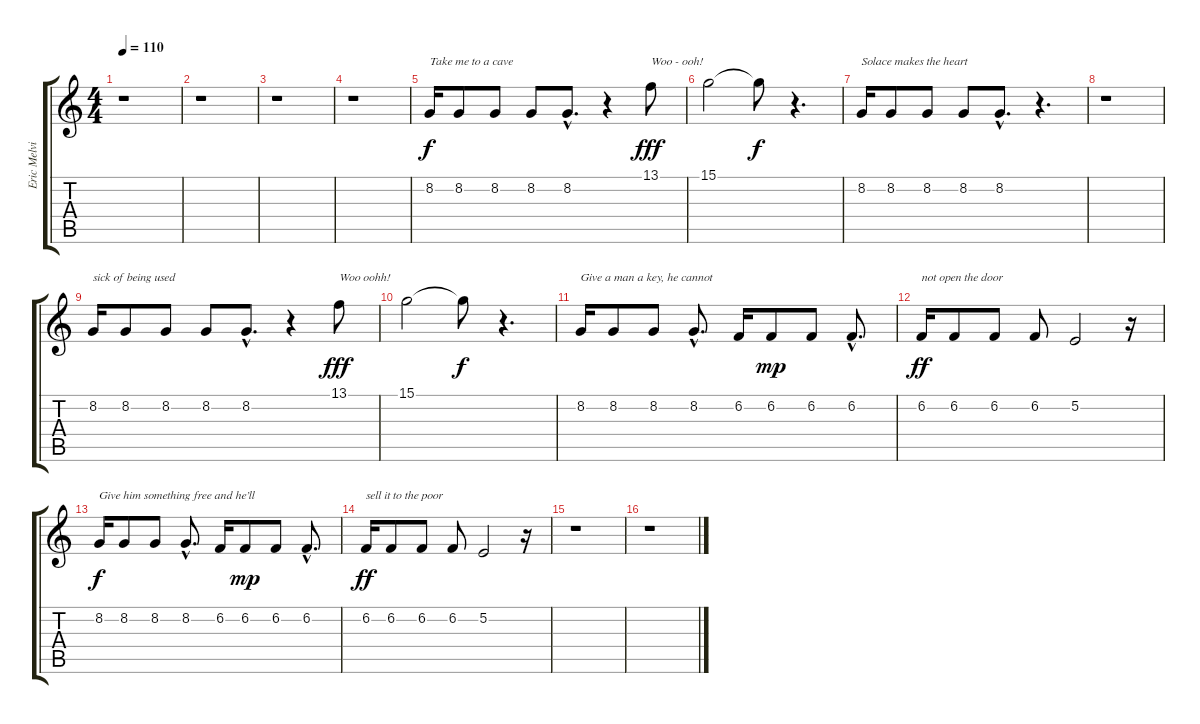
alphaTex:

\track ("Eric Melvin - Back Vocal" "Eric Melvi") {instrument lead1square}
\staff {score tabs}
\tuning (E4 B3 G3 D3 A2 E2) {hide}
\ts (4 4)
\tempo 110
\clef g2
\ks c
r.1{dy f} |
r.1 |
r.1 |
r.1 |
8.2.16{txt "Take me to a cave"} 8.2.8 8.2.8 8.2.8 8.2{hac}.8{d} r.4 13.1.8{txt "Woo - ooh!" dy fff} |
15.1.2 15.1{t}.8{dy f} r.4{d} |
8.2.16{txt "Solace makes the heart"} 8.2.8 8.2.8 8.2.8 8.2{hac}.8{d} r.4{d} |
r.1 |
8.2.16{txt "sick of being used"} 8.2.8 8.2.8 8.2.8 8.2{hac}.8{d} r.4 13.1.8{txt "Woo oohh!" dy fff} |
15.1.2 15.1{t}.8{dy f} r.4{d} |
8.2.16{txt "Give a man a key, he cannot "} 8.2.8 8.2.8 8.2{hac}.8{d} 6.2.16 6.2.8{dy mp} 6.2.8 6.2{hac}.8{d} |
6.2.16{txt "not open the door" dy ff} 6.2.8 6.2.8 6.2.8 5.2.2 r.16 |
8.2.16{txt "Give him something free and he’ll " dy f} 8.2.8 8.2.8 8.2{hac}.8{d} 6.2.16 6.2.8{dy mp} 6.2.8 6.2{hac}.8{d} |
6.2.16{txt "sell it to the poor" dy ff} 6.2.8 6.2.8 6.2.8 5.2.2 r.16 |
r.1 |
r.1
